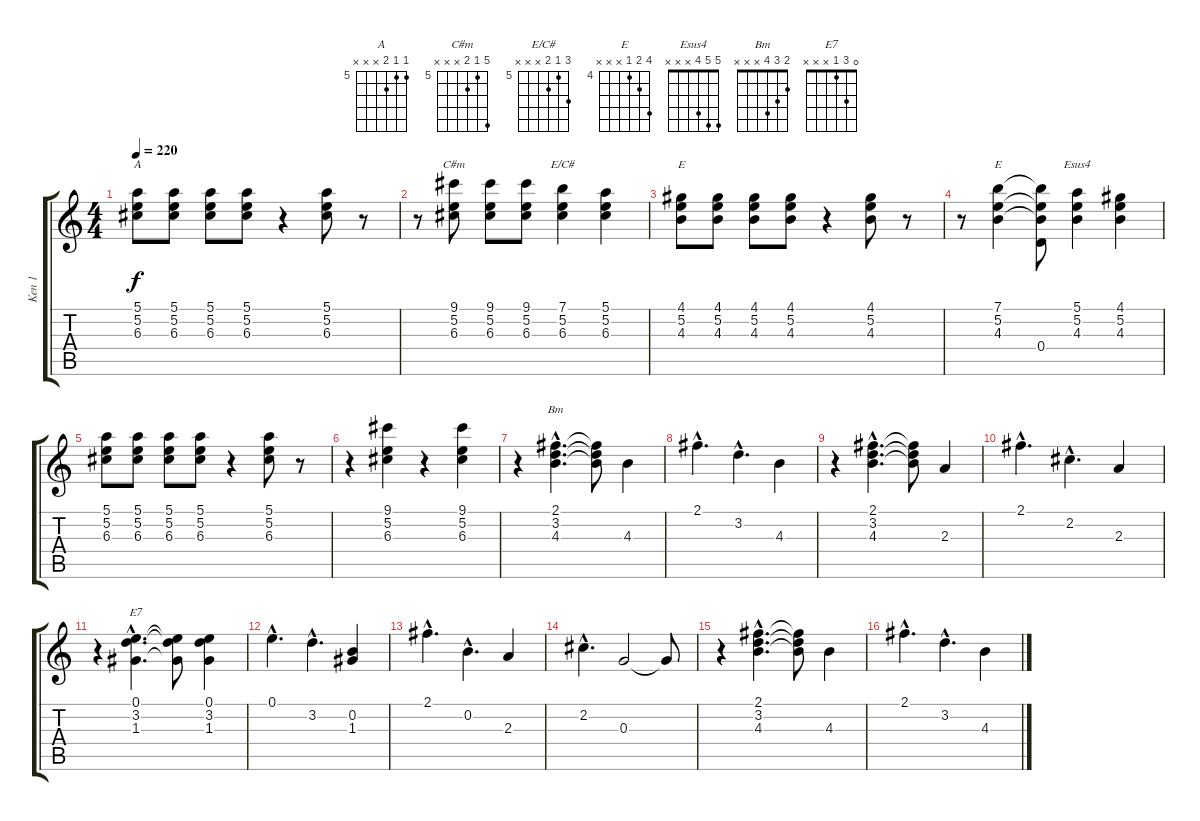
\track ("Ken 1" "Ken 1") {instrument electricguitarjazz}
\staff {score tabs}
\tuning (E4 B3 G3 D3 A2 E2) {hide}
\chord ("A" 5 5 6 x x x) {firstfret 5}
\chord ("C#m" 9 5 6 x x x) {firstfret 5}
\chord ("E/C#" 7 5 6 x x x) {firstfret 5}
\chord ("E" 4 5 4 x x x)
\chord ("E" 7 5 4 x x x) {firstfret 4}
\chord ("Esus4" 5 5 4 x x x)
\chord ("Bm" 2 3 4 x x x)
\chord ("E7" 0 3 1 x x x)
\ts (4 4)
\tempo 220
\clef g2
\ks c
(5.1 5.2 6.3).8{ch "A" dy f} (5.1 5.2 6.3).8 (5.1 5.2 6.3).8 (5.1 5.2 6.3).8 r.4 (5.1 5.2 6.3).8 r.8 |
r.8 (9.1 5.2 6.3).8{ch "C#m"} (9.1 5.2 6.3).8 (9.1 5.2 6.3).8 (7.1 5.2 6.3).4{ch "E/C#"} (5.1 5.2 6.3).4 |
(4.1 5.2 4.3).8{ch "E"} (4.1 5.2 4.3).8 (4.1 5.2 4.3).8 (4.1 5.2 4.3).8 r.4 (4.1 5.2 4.3).8 r.8 |
r.8 (7.1 5.2 4.3).4{ch "E"} (7.1{t} 5.2{t} 4.3{t} 0.4).8 (5.1 5.2 4.3).4{ch "Esus4"} (4.1 5.2 4.3).4 |
(5.1 5.2 6.3).8 (5.1 5.2 6.3).8 (5.1 5.2 6.3).8 (5.1 5.2 6.3).8 r.4 (5.1 5.2 6.3).8 r.8 |
r.4 (9.1 5.2 6.3).4 r.4 (9.1 5.2 6.3).4 |
r.4 (2.1{hac} 3.2{hac} 4.3{hac}).4{d ch "Bm"} (2.1{t} 3.2{t} 4.3{t}).8 4.3.4 |
2.1{hac}.4{d} 3.2{hac}.4{d} 4.3.4 |
r.4 (2.1{hac} 3.2{hac} 4.3{hac}).4{d} (2.1{t} 3.2{t} 4.3{t}).8 2.3.4 |
2.1{hac}.4{d} 2.2{hac}.4{d} 2.3.4 |
r.4 (0.1{hac} 3.2{hac} 1.3{hac}).4{d ch "E7"} (0.1{t} 3.2{t} 1.3{t}).8 (0.1 3.2 1.3).4 |
0.1{hac}.4{d} 3.2{hac}.4{d} (0.2 1.3).4 |
2.1{hac}.4{d} 0.2{hac}.4{d} 2.3.4 |
2.2{hac}.4{d} 0.3.2 0.3{t}.8 |
r.4 (2.1{hac} 3.2{hac} 4.3{hac}).4{d} (2.1{t} 3.2{t} 4.3{t}).8 4.3.4 |
2.1{hac}.4{d} 3.2{hac}.4{d} 4.3.4
